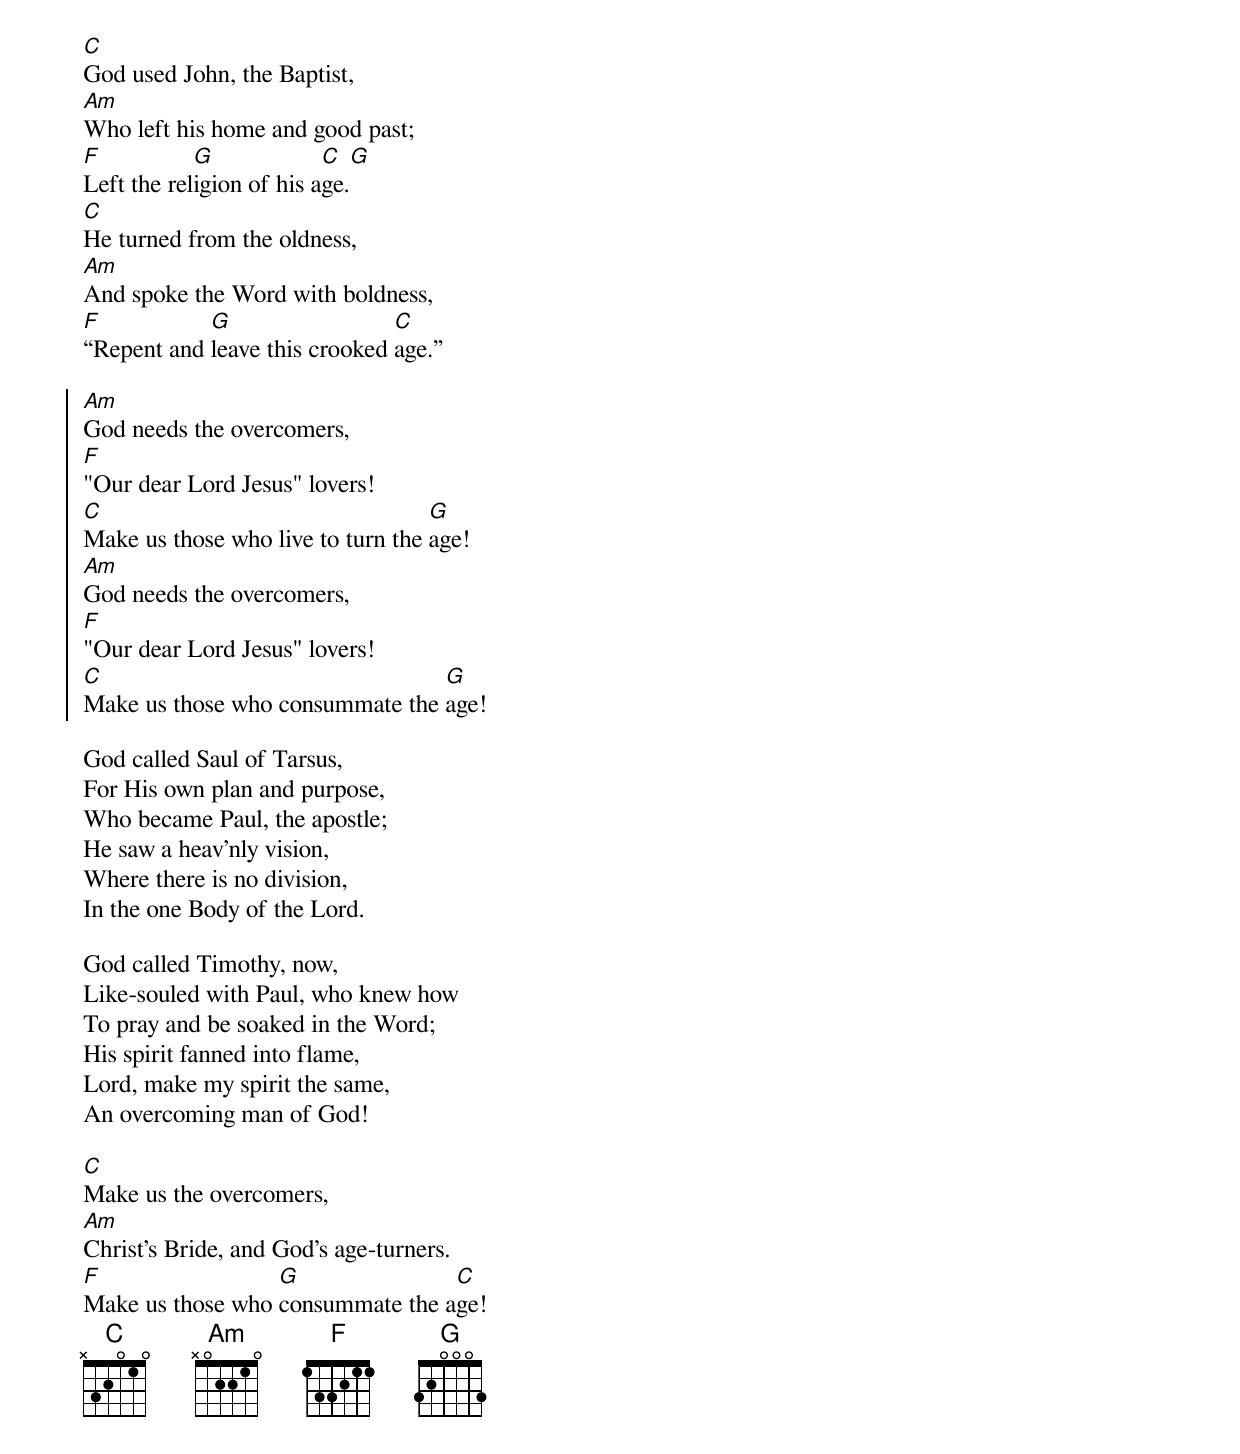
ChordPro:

[C]God used John, the Baptist,
[Am]Who left his home and good past;
[F]Left the rel[G]igion of his a[C]ge.[G]
[C]He turned from the oldness,
[Am]And spoke the Word with boldness,
[F]“Repent and [G]leave this crooked [C]age.”

{start_of_chorus}
[Am]God needs the overcomers,
[F]"Our dear Lord Jesus" lovers!
[C]Make us those who live to turn the [G]age!
[Am]God needs the overcomers,
[F]"Our dear Lord Jesus" lovers!
[C]Make us those who consummate the [G]age!
{end_of_chorus}

God called Saul of Tarsus,
For His own plan and purpose,
Who became Paul, the apostle;
He saw a heav’nly vision,
Where there is no division,
In the one Body of the Lord.

God called Timothy, now,
Like-souled with Paul, who knew how
To pray and be soaked in the Word;
His spirit fanned into flame,
Lord, make my spirit the same,
An overcoming man of God!

[C]Make us the overcomers,
[Am]Christ’s Bride, and God’s age-turners.
[F]Make us those who [G]consummate the a[C]ge!
